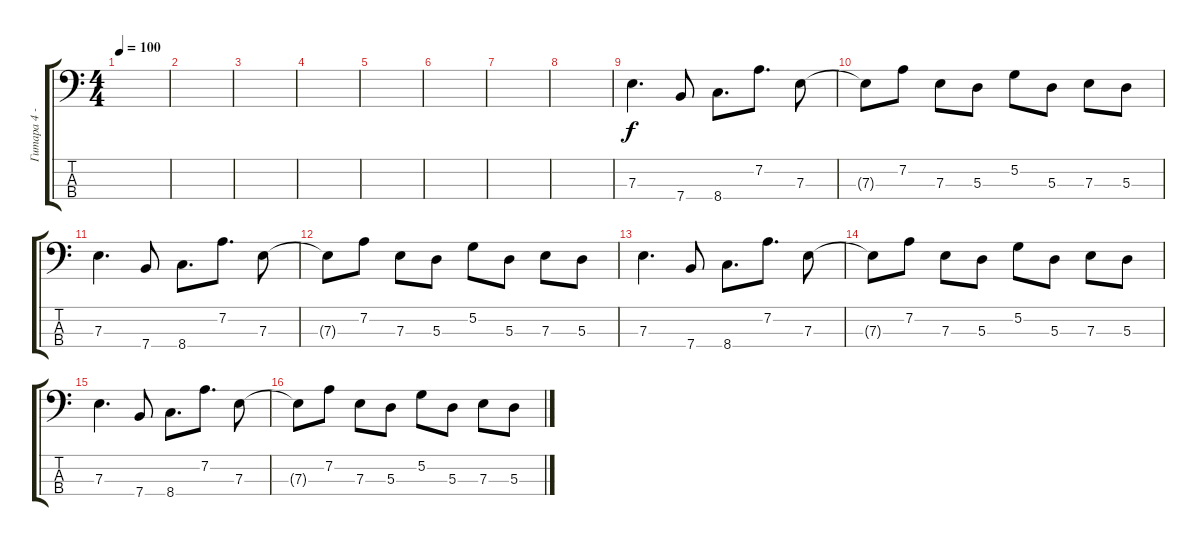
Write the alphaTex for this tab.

\track ("Гитара 4 - Басс " "Гитара 4 -") {instrument electricbasspick}
\staff {score tabs}
\tuning (G2 D2 A1 E1) {hide}
\ts (4 4)
\tempo 100
\clef f4
\ks c
|
|
|
|
|
|
|
|
7.3.4{d} 7.4.8 8.4.8{d} 7.2.8{d} 7.3.8 |
7.3{t}.8 7.2.8 7.3.8 5.3.8 5.2.8 5.3.8 7.3.8 5.3.8 |
7.3.4{d} 7.4.8 8.4.8{d} 7.2.8{d} 7.3.8 |
7.3{t}.8 7.2.8 7.3.8 5.3.8 5.2.8 5.3.8 7.3.8 5.3.8 |
7.3.4{d} 7.4.8 8.4.8{d} 7.2.8{d} 7.3.8 |
7.3{t}.8 7.2.8 7.3.8 5.3.8 5.2.8 5.3.8 7.3.8 5.3.8 |
7.3.4{d} 7.4.8 8.4.8{d} 7.2.8{d} 7.3.8 |
7.3{t}.8 7.2.8 7.3.8 5.3.8 5.2.8 5.3.8 7.3.8 5.3.8
